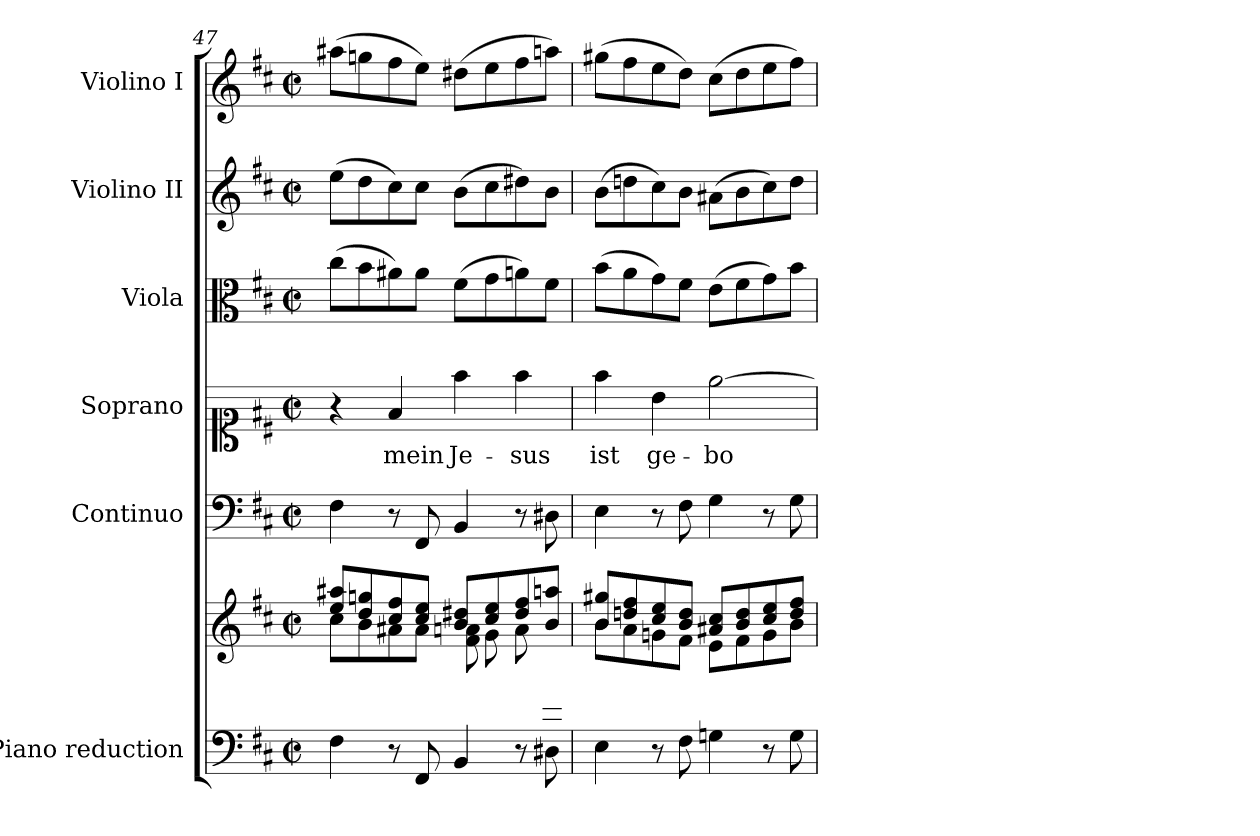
**kern	**kern	**kern	**kern	**text	**kern	**kern	**kern
*part6	*part6	*part5	*part4	*part4	*part3	*part2	*part1
*staff7	*staff6	*staff5	*staff4	*staff4	*staff3	*staff2	*staff1
*I"Piano reduction	*	*I"Continuo	*I"Soprano	*	*I"Viola	*I"Violino II	*I"Violino I
*I'Pno	*	*	*	*	*I'Vla	*I'Vln	*I'Vln
*clefF4	*clefG2	*clefF4	*clefC1	*	*clefC3	*clefG2	*clefG2
*k[f#c#]	*k[f#c#]	*k[f#c#]	*k[f#c#]	*	*k[f#c#]	*k[f#c#]	*k[f#c#]
*M2/2	*M2/2	*M2/2	*M2/2	*	*M2/2	*M2/2	*M2/2
*met(c|)	*met(c|)	*met(c|)	*met(c|)	*	*met(c|)	*met(c|)	*met(c|)
=47	=47	=47	=47	=47	=47	=47	=47
*^	*^	*	*	*	*	*	*
2..ryy	4F#\	8ee/ 8aa#X/L	8cc#\L	4F#\	4r	.	(8cc#\L	(8ee\L	(8aa#X\L
.	.	8dd/ 8ggn/	8b\	.	.	.	8b\	8dd\	8ggn\
!	!	!	!	!	!	!LO:LY:b	!	!	!
.	8r	8cc#/ 8ff#/	8a#X\	8r	4f#/	mein	8a#X\)	8cc#\)	8ff#\
.	8FF#/	8cc#/ 8ee/J	8a#\J	8FF#/	.	.	8a#\J	8cc#\J	8ee\J)
!	!	!	!	!	!	!LO:LY:b	!	!	!
.	4BB/	8b/ 8dd#X/L	8f#\ 8an\L	4BB/	4ff#\	Je-	(8f#\L	(8b\L	(8dd#X\L
.	.	8cc#/ 8ee/	8g\	.	.	.	8g\	8cc#\	8ee\
!	!	!	!	!	!	!LO:LY:b	!	!	!
.	8r	8dd#/ 8ff#/	8a\	8r	4ff#\	-sus	8an\)	8dd#X\)	8ff#\
8f#/J	8D#X\	8b/ 8aan/J	8ryy	8D#X\	.	.	8f#\J	8b\J	8aan\J)
=48	=48	=48	=48	=48	=48	=48	=48	=48	=48
!	!	!	!	!	!	!LO:LY:b	!	!	!
*v	*v	*	*	*	*	*	*	*	*
4E\	8b/ 8gg#X/L	8b\L	4E\	4ff#\	ist	(8b\L	(8b\L	(8gg#X\L
.	8ddn/ 8ff#/	8a\	.	.	.	8a\	8ddn\	8ff#\
!	!	!	!	!	!LO:LY:b	!	!	!
8r	8cc#/ 8ee/	8gn\	8r	4b\	ge-	8g\)	8cc#\)	8ee\
8F#\	8b/ 8dd/J	8f#\J	8F#\	.	.	8f#\J	8b\J	8dd\J)
!	!	!	!	!	!LO:LY:b	!	!	!
4Gn\	8a#X/ 8cc#/L	8e\L	4G\	[2ee\	-bo-	(8e\L	(8a#X\L	(8cc#\L
.	8b/ 8dd/	8f#\	.	.	.	8f#\	8b\	8dd\
8r	8cc#/ 8ee/	8g\	8r	.	.	8g\)	8cc#\)	8ee\
8G\	8dd/ 8ff#/J	8b\J	8G\	.	.	8b\J	8dd\J	8ff#\J)
*	*v	*v	*	*	*	*	*	*
=	=	=	=	=	=	=	=
*-	*-	*-	*-	*-	*-	*-	*-
